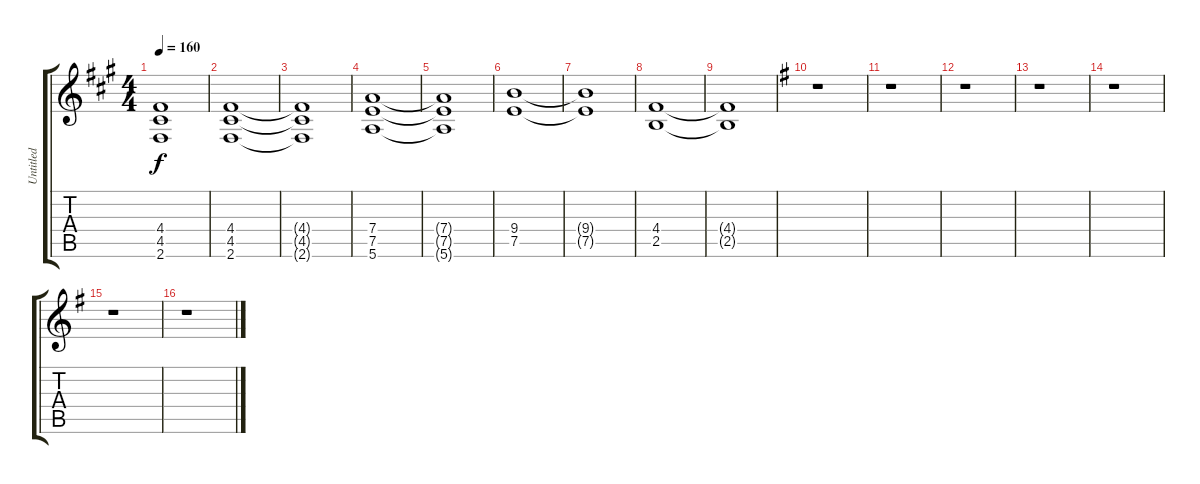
\track ("Untitled" "Untitled") {instrument distortionguitar}
\staff {score tabs}
\tuning (E4 B3 G3 D3 A2 E2) {hide}
\ts (4 4)
\tempo 160
\clef g2
\ks a
(4.4{t} 4.5{t} 2.6{t}).1{dy f} |
(4.4 4.5 2.6).1 |
(4.4{t} 4.5{t} 2.6{t}).1 |
(7.4 7.5 5.6).1 |
(7.4{t} 7.5{t} 5.6{t}).1 |
(9.4 7.5).1 |
(9.4{t} 7.5{t}).1 |
(4.4 2.5).1 |
(4.4{t} 2.5{t}).1 |
\ks g
r.1 |
r.1 |
r.1 |
r.1 |
r.1 |
r.1 |
r.1
